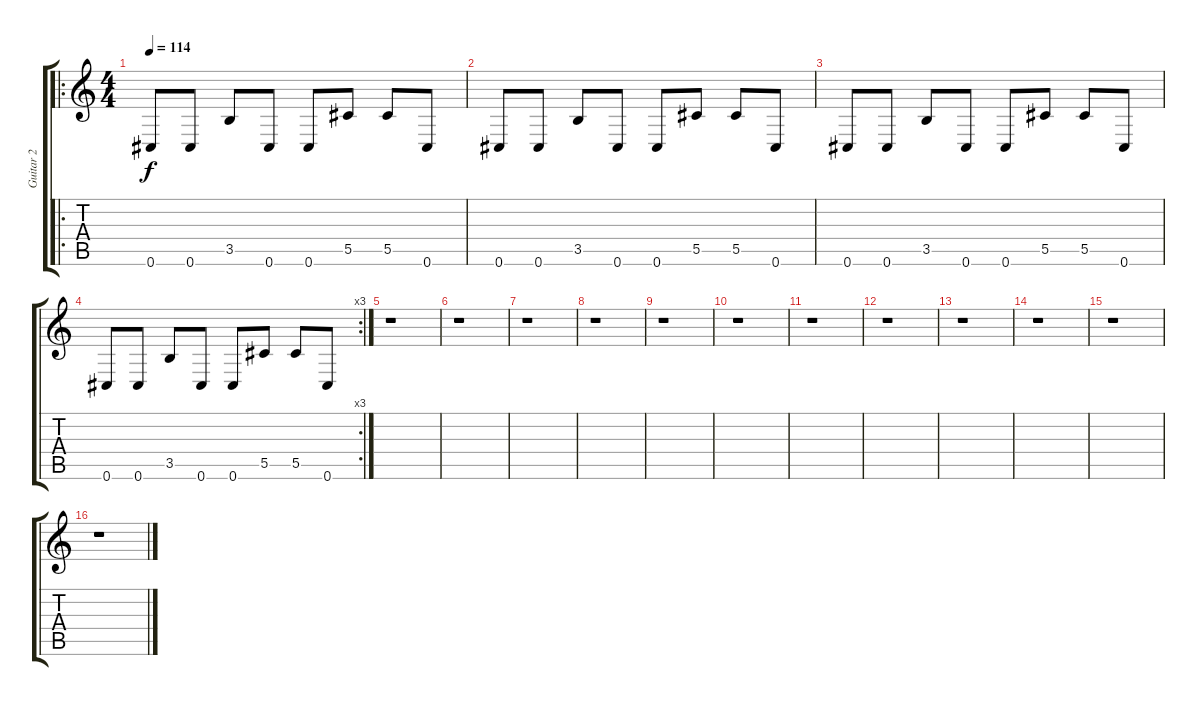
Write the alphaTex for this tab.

\track ("Guitar 2" "Guitar 2") {instrument distortionguitar}
\staff {score tabs}
\tuning (Eb4 Bb3 Gb3 Db3 Ab2 Db2) {hide}
\ro
\ts (4 4)
\tempo 114
\clef g2
\ks c
0.6.8{dy f} 0.6.8 3.5.8 0.6.8 0.6.8 5.5.8 5.5.8 0.6.8 |
0.6.8 0.6.8 3.5.8 0.6.8 0.6.8 5.5.8 5.5.8 0.6.8 |
0.6.8 0.6.8 3.5.8 0.6.8 0.6.8 5.5.8 5.5.8 0.6.8 |
\rc 3
0.6.8 0.6.8 3.5.8 0.6.8 0.6.8 5.5.8 5.5.8 0.6.8 |
r.1 |
r.1 |
r.1 |
r.1 |
r.1 |
r.1 |
r.1 |
r.1 |
r.1 |
r.1 |
r.1 |
r.1
